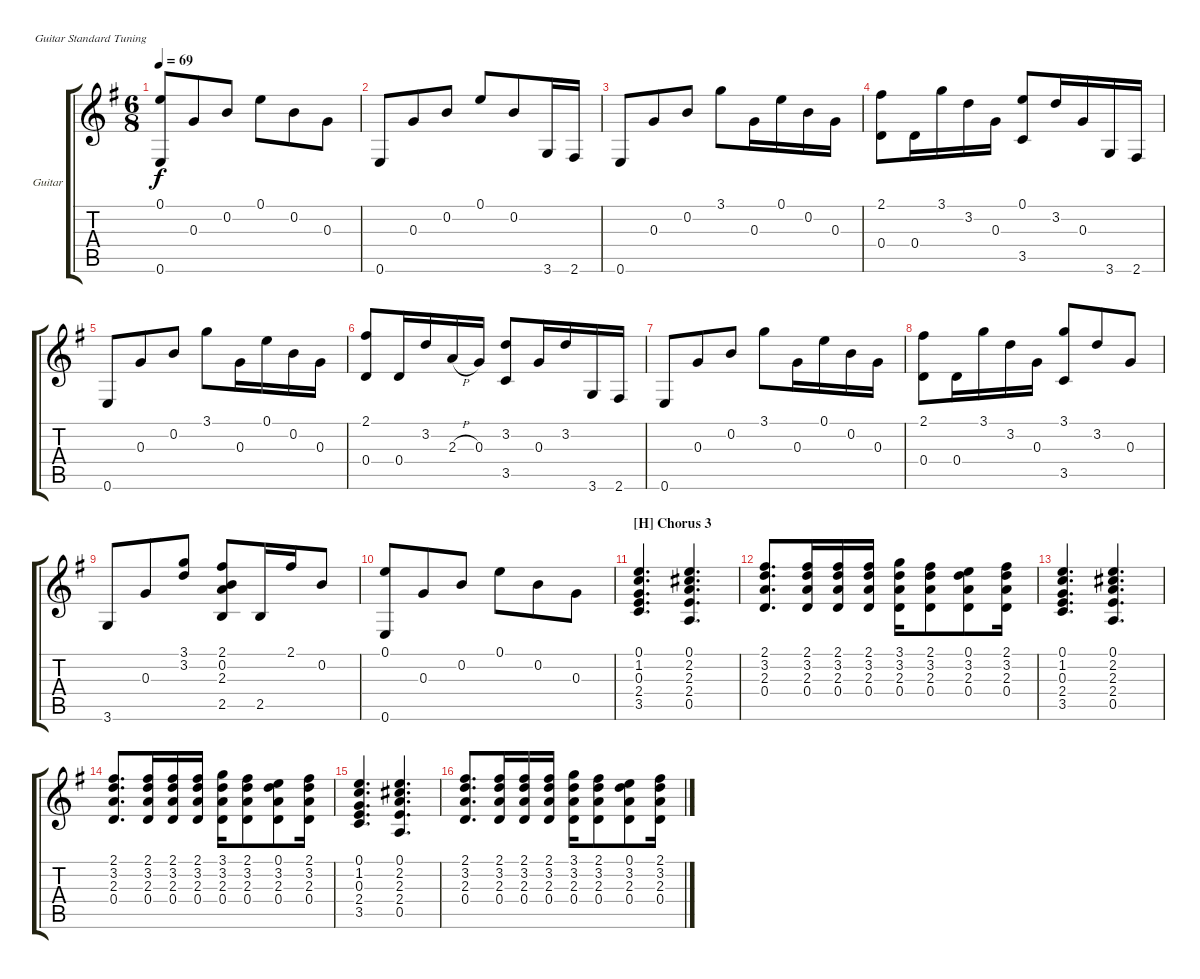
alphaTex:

\bracketExtendMode groupsimilarinstruments
\firstSystemTrackNameOrientation horizontal
\otherSystemsTrackNameOrientation horizontal
\track ("E And A Guitar 1" "Guitar") {instrument acousticguitarnylon}
\staff {score tabs}
\tuning (E4 B3 G3 D3 A2 E2)
\ts (6 8)
\tempo 69
\clef g2
\ks g
(0.1 0.6).8{dy f} 0.3.8 0.2.8 0.1.8 0.2.8 0.3.8 |
0.6.8 0.3.8 0.2.8 0.1.8 0.2.8 3.6.16 2.6.16 |
0.6.8 0.3.8 0.2.8 3.1.8 0.3.16 0.1.16 0.2.16 0.3.16 |
(2.1 0.4).8 0.4.16 3.1.16 3.2.16 0.3.16 (0.1 3.5).8 3.2.16 0.3.16 3.6.16 2.6.16 |
0.6.8 0.3.8 0.2.8 3.1.8 0.3.16 0.1.16 0.2.16 0.3.16 |
(2.1 0.4).8 0.4.16 3.2.16 2.3{h}.16 0.3.16 (3.2 3.5).8 0.3.16 3.2.16 3.6.16 2.6.16 |
0.6.8 0.3.8 0.2.8 3.1.8 0.3.16 0.1.16 0.2.16 0.3.16 |
(2.1 0.4).8 0.4.16 3.1.16 3.2.16 0.3.16 (3.1 3.5).8 3.2.8 0.3.8 |
3.6.8 0.3.8 (3.1 3.2).8 (2.1 0.2 2.3 2.5).8 2.5.16 2.1.16 0.2.8 |
(0.1 0.6).8 0.3.8 0.2.8 0.1.8 0.2.8 0.3.8 |
\section ("H" "Chorus 3")
(0.1 1.2 0.3 2.4 3.5).4{d} (0.1 2.2 2.3 2.4 0.5).4{d} |
(2.1 3.2 2.3 0.4).8{d} (2.1 3.2 2.3 0.4).16 (2.1 3.2 2.3 0.4).16 (2.1 3.2 2.3 0.4).16 (3.1 3.2 2.3 0.4).16 (2.1 3.2 2.3 0.4).8 (0.1 3.2 2.3 0.4).8 (2.1 3.2 2.3 0.4).16 |
(0.1 1.2 0.3 2.4 3.5).4{d} (0.1 2.2 2.3 2.4 0.5).4{d} |
(2.1 3.2 2.3 0.4).8{d} (2.1 3.2 2.3 0.4).16 (2.1 3.2 2.3 0.4).16 (2.1 3.2 2.3 0.4).16 (3.1 3.2 2.3 0.4).16 (2.1 3.2 2.3 0.4).8 (0.1 3.2 2.3 0.4).8 (2.1 3.2 2.3 0.4).16 |
(0.1 1.2 0.3 2.4 3.5).4{d} (0.1 2.2 2.3 2.4 0.5).4{d} |
(2.1 3.2 2.3 0.4).8{d} (2.1 3.2 2.3 0.4).16 (2.1 3.2 2.3 0.4).16 (2.1 3.2 2.3 0.4).16 (3.1 3.2 2.3 0.4).16 (2.1 3.2 2.3 0.4).8 (0.1 3.2 2.3 0.4).8 (2.1 3.2 2.3 0.4).16
